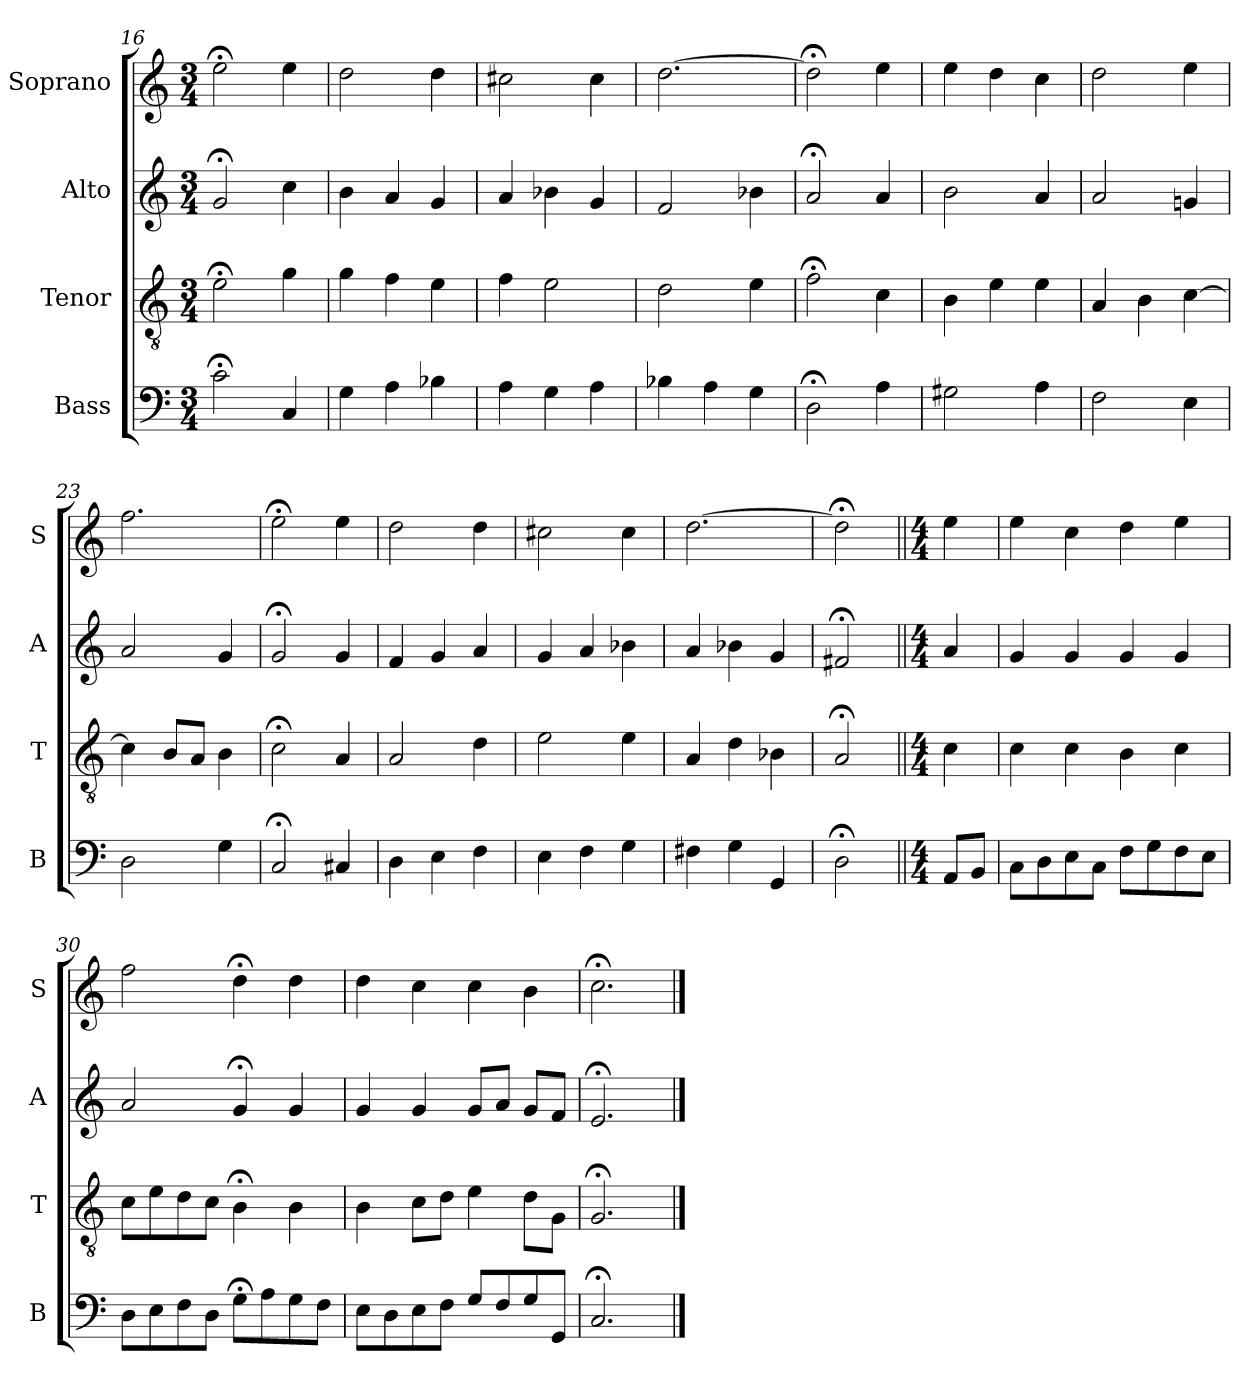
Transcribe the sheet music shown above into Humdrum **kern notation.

**kern	**kern	**kern	**kern
*part4	*part3	*part2	*part1
*staff4	*staff3	*staff2	*staff1
*I"Bass	*I"Tenor	*I"Alto	*I"Soprano
*I'B	*I'T	*I'A	*I'S
*clefF4	*clefGv2	*clefG2	*clefG2
*k[]	*k[]	*k[]	*k[]
*C:	*C:	*C:	*C:
*M3/4	*M3/4	*M3/4	*M3/4
=16	=16	=16	=16
2c;<	2e;<	2g;<	2ee;<
4C	4g	4cc	4ee
=17	=17	=17	=17
4G	4g	4b	2dd
4A	4f	4a	.
4B-X	4e	4g	4dd
=18	=18	=18	=18
4A	4f	4a	2cc#X
4G	2e	4b-X	.
4A	.	4g	4cc#
=19	=19	=19	=19
4B-X	2d	2f	[2.dd
4A	.	.	.
4G	4e	4b-X	.
=20	=20	=20	=20
2D;<	2f;<	2a;<	2dd;<]
4A	4c	4a	4ee
=21	=21	=21	=21
2G#X	4B	2b	4ee
.	4e	.	4dd
4A	4e	4a	4cc
=22	=22	=22	=22
2F	4A	2a	2dd
.	4B	.	.
4E	[4c	4gn	4ee
=23	=23	=23	=23
2D	4c]	2a	2.ff
.	8BL	.	.
.	8AJ	.	.
4G	4B	4g	.
=24	=24	=24	=24
2C;<	2c;<	2g;<	2ee;<
4C#X	4A	4g	4ee
=25	=25	=25	=25
4D	2A	4f	2dd
4E	.	4g	.
4F	4d	4a	4dd
=26	=26	=26	=26
4E	2e	4g	2cc#X
4F	.	4a	.
4G	4e	4b-X	4cc#
=27	=27	=27	=27
4F#X	4A	4a	[2.dd
4G	4d	4b-X	.
4GG	4B-X	4g	.
=28	=28	=28	=28
2D;<	2A;<	2f#X;<	2dd;<]
=||	=||	=||	=||
*M4/4	*M4/4	*M4/4	*M4/4
8AAL	4c	4a	4ee
8BBJ	.	.	.
=29	=29	=29	=29
8CL	4c	4g	4ee
8D	.	.	.
8E	4c	4g	4cc
8CJ	.	.	.
8FL	4B	4g	4dd
8G	.	.	.
8F	4c	4g	4ee
8EJ	.	.	.
=30	=30	=30	=30
8DL	8cL	2a	2ff
8E	8e	.	.
8F	8d	.	.
8DJ	8cJ	.	.
8G;<L	4B;<	4g;<	4dd;<
8A	.	.	.
8G	4B	4g	4dd
8FJ	.	.	.
=31	=31	=31	=31
8EL	4B	4g	4dd
8D	.	.	.
8E	8cL	4g	4cc
8FJ	8dJ	.	.
8GL	4e	8gL	4cc
8F	.	8aJ	.
8G	8dL	8gL	4b
8GGJ	8GJ	8fJ	.
=32	=32	=32	=32
2.C;<	2.G;<	2.e;<	2.cc;<
==	==	==	==
*-	*-	*-	*-
